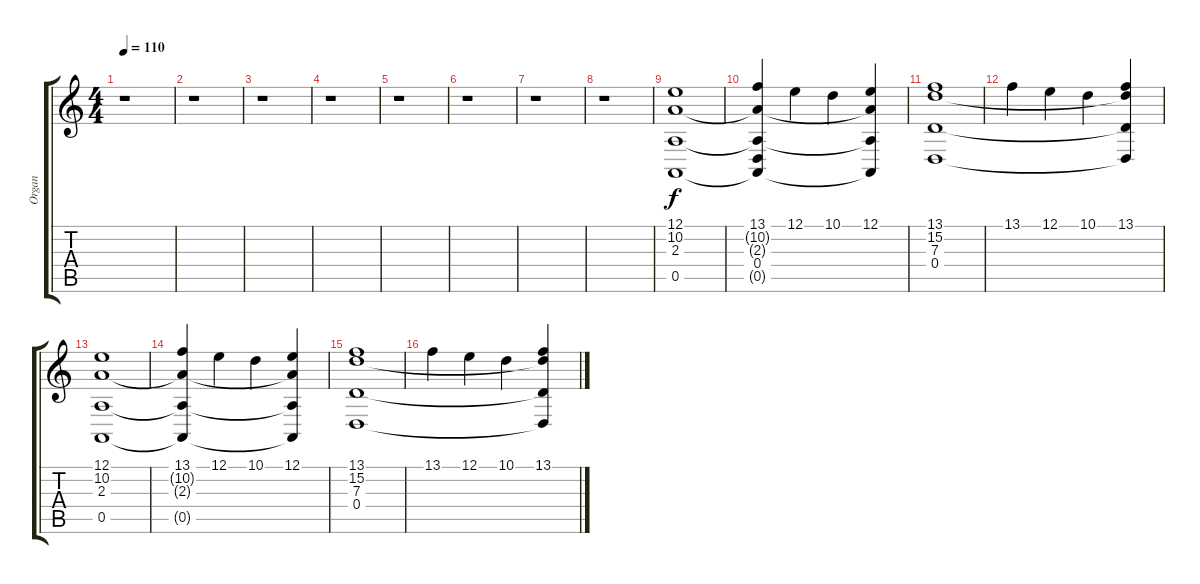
\track ("Organ" "Organ") {instrument churchorgan}
\staff {score tabs}
\tuning (E4 B3 G3 D3 A2 E2) {hide}
\ts (4 4)
\tempo 110
\clef g2
\ks c
r.1{dy f instrument churchorgan} |
r.1 |
r.1 |
r.1 |
r.1 |
r.1 |
r.1 |
r.1 |
(12.1 10.2 2.3 0.5).1 |
(13.1 10.2{t} 2.3{t} 0.4 0.5{t}).4 12.1.4 10.1.4 (12.1 10.2{t} 2.3{t} 0.5{t}).4 |
(13.1 15.2 7.3 0.4).1 |
13.1.4 12.1.4 10.1.4 (13.1 15.2{t} 7.3{t} 0.4{t}).4 |
(12.1 10.2 2.3 0.5).1 |
(13.1 10.2{t} 2.3{t} 0.5{t}).4 12.1.4 10.1.4 (12.1 10.2{t} 2.3{t} 0.5{t}).4 |
(13.1 15.2 7.3 0.4).1 |
13.1.4 12.1.4 10.1.4 (13.1 15.2{t} 7.3{t} 0.4{t}).4
